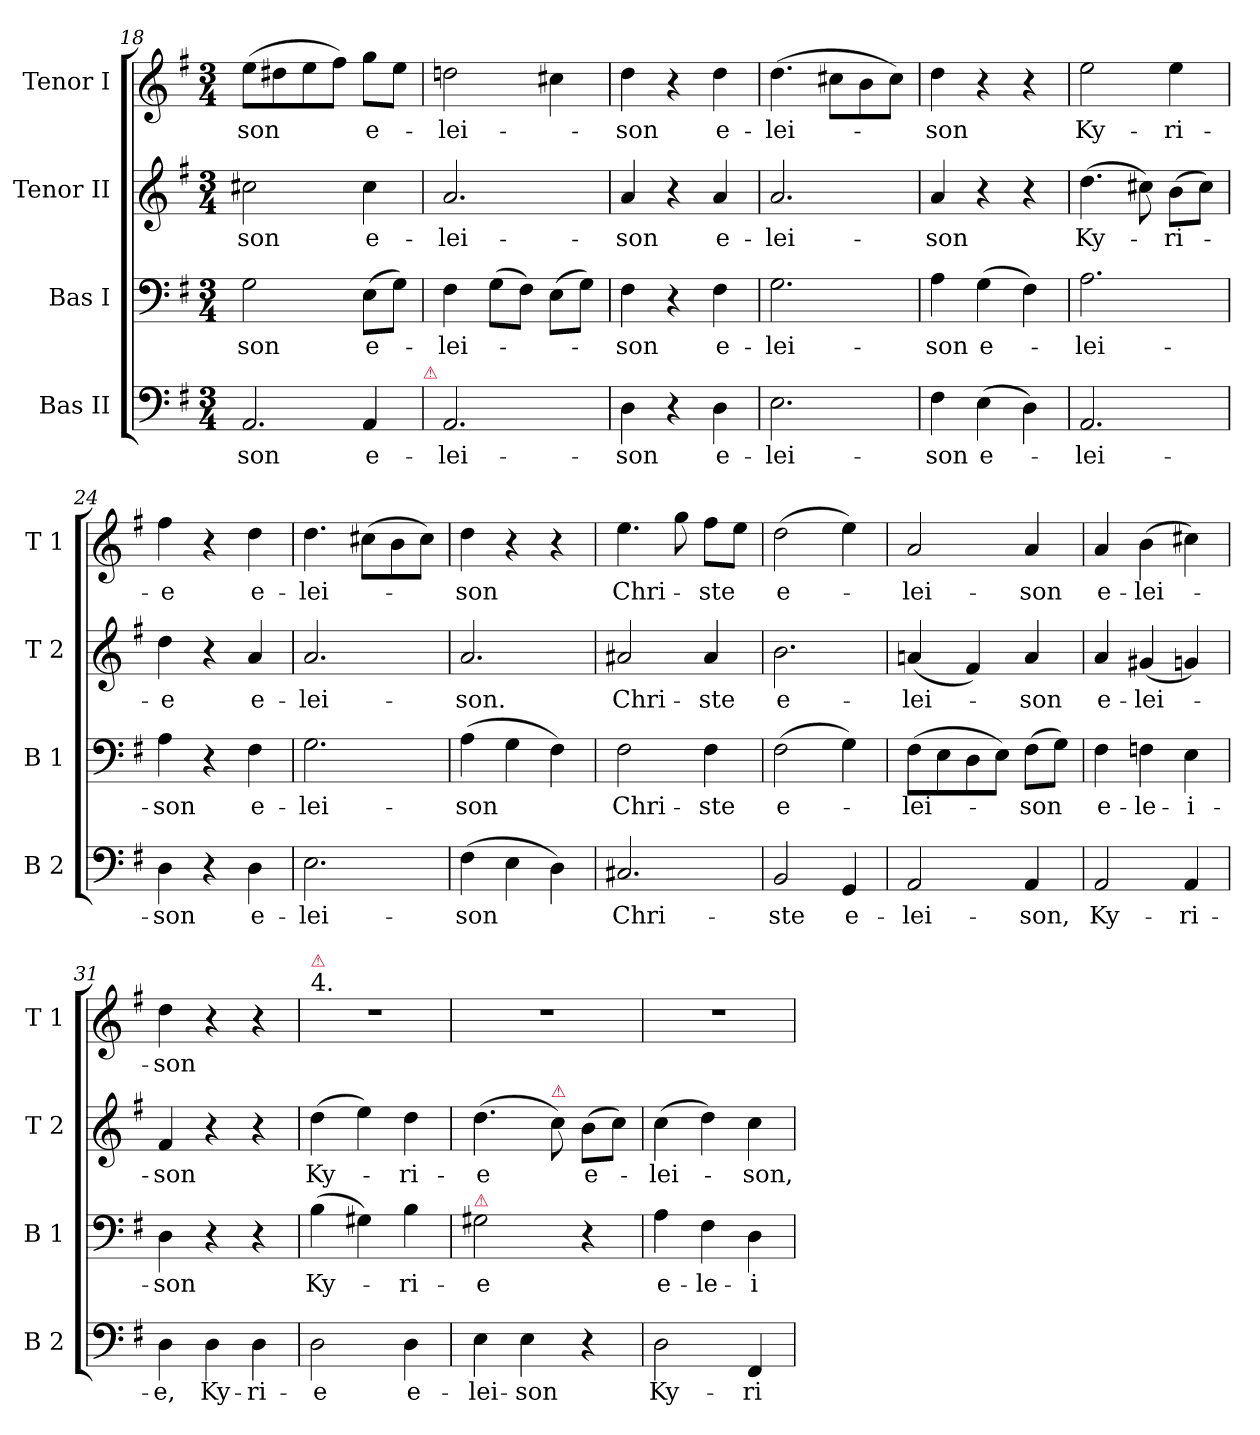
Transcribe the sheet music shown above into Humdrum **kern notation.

**kern	**text	**kern	**text	**kern	**text	**kern	**text
*part4	*part4	*part3	*part3	*part2	*part2	*part1	*part1
*staff4	*staff4	*staff3	*staff3	*staff2	*staff2	*staff1	*staff1
*I"Bas II	*	*I"Bas I	*	*I"Tenor II	*	*I"Tenor I	*
*I'B 2	*	*I'B 1	*	*I'T 2	*	*I'T 1	*
*clefF4	*	*clefF4	*	*clefG2	*	*clefG2	*
*	*	*	*	*ITrd7c12	*	*ITrd7c12	*
*k[f#]	*	*k[f#]	*	*k[f#]	*	*k[f#]	*
*G:	*	*G:	*	*G:	*	*G:	*
*M3/4	*	*M3/4	*	*M3/4	*	*M3/4	*
=18	=18	=18	=18	=18	=18	=18	=18
!LO:N:vis=2.	!	!	!	!	!	!	!
2AA/	-son	2G\	-son	2c#X\	-son	(>8e\L	-son
.	.	.	.	.	.	8d#X\	.
.	.	.	.	.	.	8e\	.
.	.	.	.	.	.	8f#\J)	.
4AA/	e-	(>8E\L	e-	4c#\	e-	8g\L	e-
.	.	8G\J)	.	.	.	8e\J	.
!LO:TX:a:color=crimson:t=⚠	!	!	!	!	!	!	!
=19	=19	=19	=19	=19	=19	=19	=19
2.AA/	-lei-	4F#\	-lei-	2.A/	-lei-	2dn\	-lei-
.	.	(>8G\L	.	.	.	.	.
.	.	8F#\J)	.	.	.	.	.
.	.	(>8E\L	.	.	.	4c#X\	.
.	.	8G\J)	.	.	.	.	.
=20	=20	=20	=20	=20	=20	=20	=20
4D\	-son	4F#\	-son	4A/	-son	4d\	-son
4r	.	4r	.	4r	.	4r	.
4D\	e-	4F#\	e-	4A/	e-	4d\	e-
=21	=21	=21	=21	=21	=21	=21	=21
2.E\	-lei-	2.G\	-lei-	2.A/	-lei-	(>4.d\	-lei-
.	.	.	.	.	.	8c#X\L	.
.	.	.	.	.	.	8B\	.
.	.	.	.	.	.	8c#\J)	.
=22	=22	=22	=22	=22	=22	=22	=22
4F#\	-son	4A\	-son	4A/	-son	4d\	-son
(>4E\	e-	(>4G\	e-	4r	.	4r	.
4D\)	.	4F#\)	.	4r	.	4r	.
=23	=23	=23	=23	=23	=23	=23	=23
2.AA/	lei-	2.A\	-lei-	(>4.d\	Ky-	2e\	Ky-
.	.	.	.	8c#X\)	.	.	.
.	.	.	.	(>8B\L	-ri-	4e\	-ri-
.	.	.	.	8c#\J)	.	.	.
=24	=24	=24	=24	=24	=24	=24	=24
4D\	-son	4A\	-son	4d\	-e	4f#\	-e
4r	.	4r	.	4r	.	4r	.
4D\	e-	4F#\	e-	4A/	e-	4d\	e-
=25	=25	=25	=25	=25	=25	=25	=25
2.E\	-lei-	2.G\	-lei-	2.A/	-lei-	4.d\	-lei-
.	.	.	.	.	.	(>8c#X\L	.
.	.	.	.	.	.	8B\	.
.	.	.	.	.	.	8c#\J)	.
=26	=26	=26	=26	=26	=26	=26	=26
(>4F#\	-son	(>4A\	-son	2.A/	-son.	4d\	-son
4E\	.	4G\	.	.	.	4r	.
4D\)	.	4F#\)	.	.	.	4r	.
=27	=27	=27	=27	=27	=27	=27	=27
2.C#X/	Chri-	2F#\	Chri-	2A#X/	Chri-	4.e\	Chri-
.	.	.	.	.	.	8g\	.
.	.	4F#\	-ste	4A#/	-ste	8f#\L	-ste
.	.	.	.	.	.	8e\J	.
=28	=28	=28	=28	=28	=28	=28	=28
2BB/	-ste	(>2F#\	e-	2.B\	e-	(>2d\	e-
4GG/	e-	4G\)	.	.	.	4e\)	.
=29	=29	=29	=29	=29	=29	=29	=29
2AA/	-lei-	(>8F#\L	-lei-	(<4An/	-lei-	2A/	-lei-
.	.	8E\	.	.	.	.	.
.	.	8D\	.	4F#/)	.	.	.
.	.	8E\J)	.	.	.	.	.
4AA/	-son,	(>8F#\L	-son	4A/	-son	4A/	-son
.	.	8G\J)	.	.	.	.	.
=30	=30	=30	=30	=30	=30	=30	=30
2AA/	Ky-	4F#\	e-	4A/	e-	4A/	e-
.	.	4Fn\	-le-	(<4G#X/	-lei-	(>4B\	-lei-
4AA/	-ri-	4E\	-i-	4Gn/)	.	4c#X\)	.
=31	=31	=31	=31	=31	=31	=31	=31
4D\	-e,	4D\	-son	4F#/	-son	4d\	-son
4D\	Ky-	4r	.	4r	.	4r	.
4D\	-ri-	4r	.	4r	.	4r	.
=32	=32	=32	=32	=32	=32	=32	=32
!	!	!	!	!	!	!LO:TX:a:t=4.	!
!	!	!	!	!	!	!LO:TX:a:color=crimson:t=⚠	!
2D\	-e	(>4B\	Ky-	(>4d\	Ky-	2.r	.
.	.	4G#X\)	.	4e\)	.	.	.
4D\	e-	4B\	-ri-	4d\	-ri-	.	.
=33	=33	=33	=33	=33	=33	=33	=33
!	!	!LO:TX:a:color=crimson:t=⚠	!	!	!	!	!
4E\	-lei-	2G#X\	-e	(>4.d\	-e	2.r	.
4E\	-son	.	.	.	.	.	.
!	!	!	!	!LO:TX:a:color=crimson:t=⚠	!	!	!
.	.	.	.	8c\)	.	.	.
4r	.	4r	.	(>8B\L	e-	.	.
.	.	.	.	8c\J)	.	.	.
=34	=34	=34	=34	=34	=34	=34	=34
2D\	Ky-	4A\	e-	(>4c\	-lei-	2.r	.
.	.	4F#\	-le-	4d\)	.	.	.
4FF#/	-ri-	4D\	-i-	4c\	-son,	.	.
=	=	=	=	=	=	=	=
*-	*-	*-	*-	*-	*-	*-	*-
